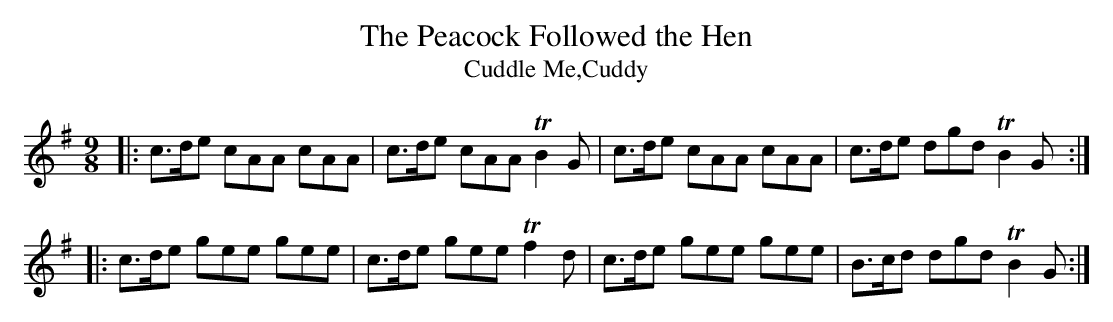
X:1
T:The Peacock Followed the Hen
T:Cuddle Me,Cuddy
M:9/8
L:1/8
K:G
|:\
c>de cAA cAA | c>de cAA TB2G |\
c>de cAA cAA | c>de dgd TB2G :|
|:\
c>de gee gee | c>de gee Tf2d |\
c>de gee gee | B>cd dgd TB2G :|
